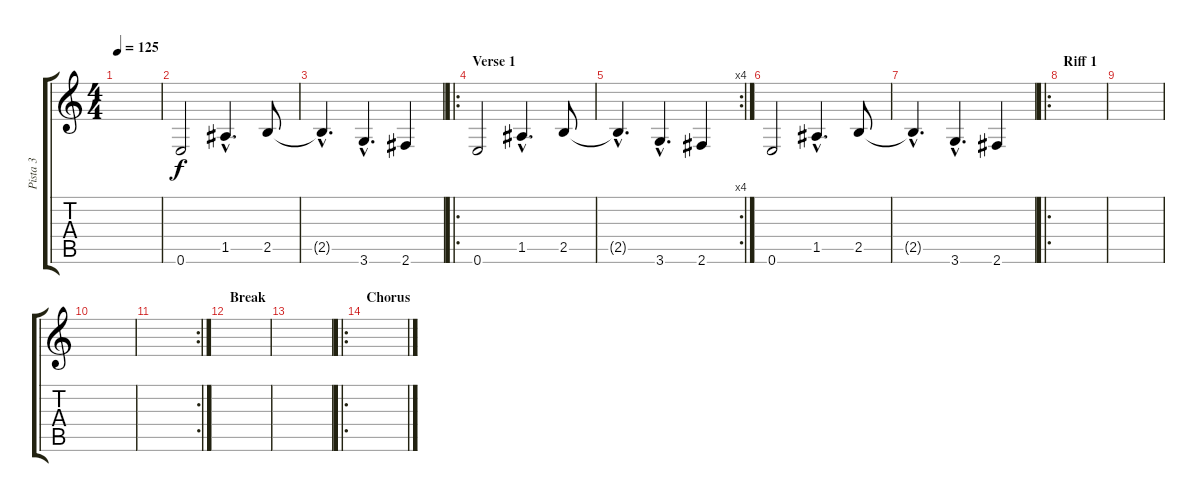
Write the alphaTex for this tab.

\track ("Pista 3" "Pista 3") {instrument electricbassfinger}
\staff {score tabs}
\tuning (E4 B3 G3 D3 A2 E2) {hide}
\ts (4 4)
\tempo 125
\clef g2
\ks c
|
0.6.2 1.5{hac}.4{d} 2.5.8 |
2.5{hac t}.4{d} 3.6{hac}.4{d} 2.6.4 |
\ro
\section ("" "Verse 1")
0.6.2 1.5{hac}.4{d} 2.5.8 |
\rc 4
2.5{hac t}.4{d} 3.6{hac}.4{d} 2.6.4 |
0.6.2 1.5{hac}.4{d} 2.5.8 |
2.5{hac t}.4{d} 3.6{hac}.4{d} 2.6.4 |
\ro
\section ("" "Riff 1")
|
|
|
\rc 2
|
\section ("" "Break")
|
|
\ro
\section ("" "Chorus")
